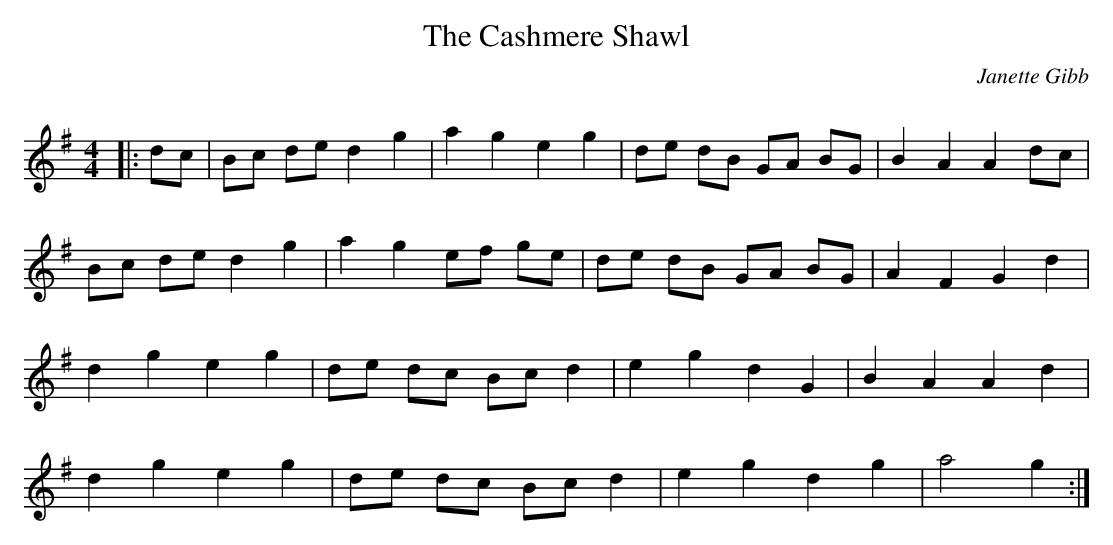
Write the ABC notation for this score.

X:1
T: The Cashmere Shawl
C:Janette Gibb
Q: 232
K:G
M:4/4
L:1/8
|:dc|Bc de d2 g2|a2 g2 e2 g2|de dB GA BG|B2 A2 A2 dc|
Bc de d2 g2|a2 g2 ef ge|de dB GA BG|A2 F2 G2 d2|
d2 g2 e2 g2|de dc Bc d2|e2 g2 d2 G2|B2 A2 A2 d2|
d2 g2 e2 g2|de dc Bc d2|e2 g2 d2 g2|a4 g2:|
